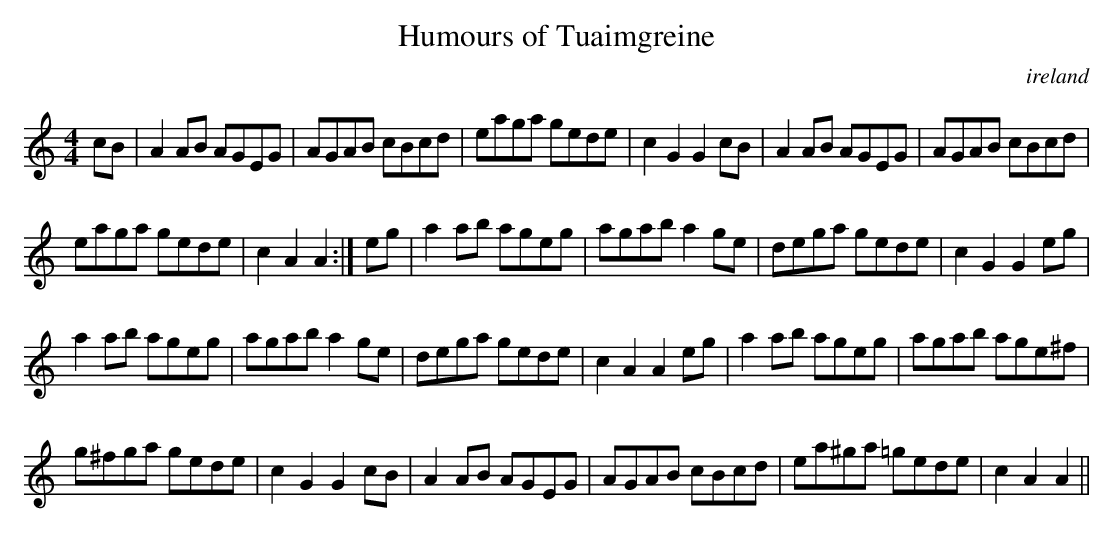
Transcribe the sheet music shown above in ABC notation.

X:1
T:Humours of Tuaimgreine
O:ireland
M:4/4
K:Am
cB|\
A2AB AGEG|AGAB cBcd|eaga gede|c2G2 G2cB|\
A2AB AGEG|AGAB cBcd|
eaga gede|c2A2 A2:|\
eg|\
a2ab ageg|agab a2ge|dega gede|c2G2 G2eg|
a2ab ageg|agab a2ge|dega gede|c2A2 A2eg|\
a2ab ageg|agab age^f|
g^fga gede|c2G2 G2cB|\
A2AB AGEG|AGAB cBcd|ea^ga =gede|c2A2A2||
